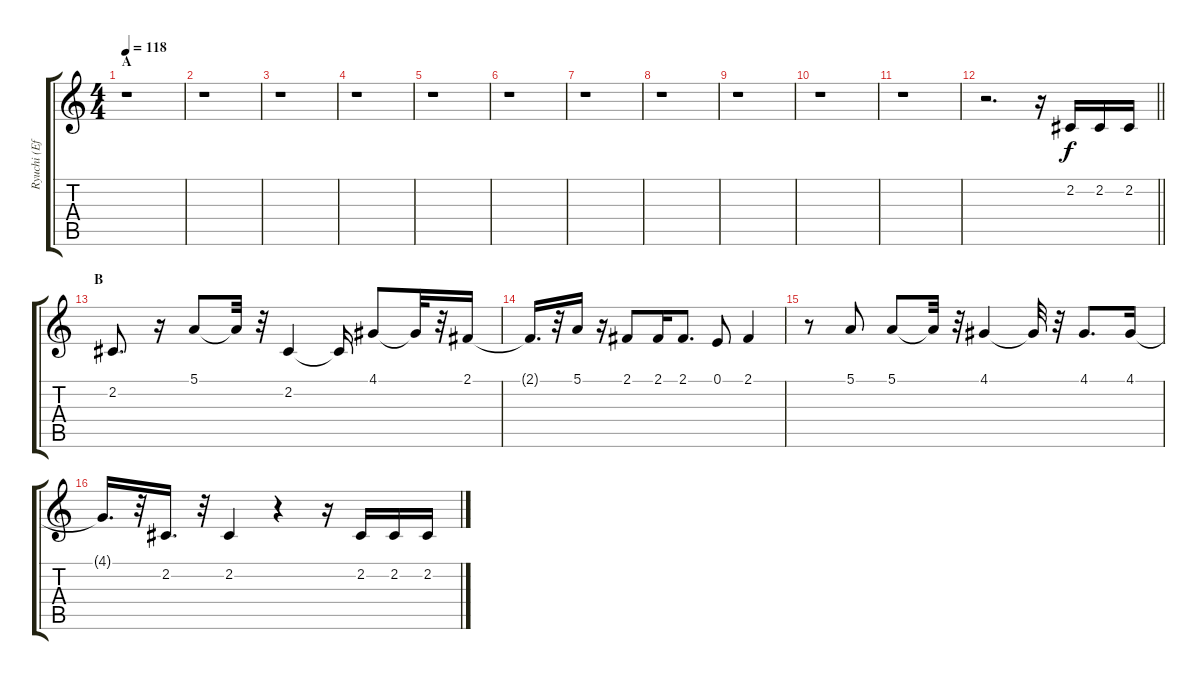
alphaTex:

\track ("Ryuchi (Effect)" "Ryuchi (Ef") {instrument synthbrass1}
\staff {score tabs}
\tuning (E4 B3 G3 D3 A2 E2) {hide}
\ts (4 4)
\section ("" "A")
\tempo 118
\clef g2
\ks c
r.1{dy f} |
r.1 |
r.1 |
r.1 |
r.1 |
r.1 |
r.1 |
r.1 |
r.1 |
r.1 |
r.1 |
\barLineRight lightlight
r.2{d} r.16 2.2.16 2.2.16 2.2.16 |
\section ("" "B")
2.2.8{d} r.16 5.1.8 5.1{t}.32 r.32 2.2.4 2.2{t}.16 4.1.8 4.1{t}.32 r.32 2.1.16 |
2.1{t}.16{d} r.32 5.1.16 r.16 2.1.8 2.1.16 2.1.8{d} 0.1.8 2.1.4 |
r.8 5.1.8 5.1.8 5.1{t}.32 r.32 4.1.4 4.1{t}.32 r.32 4.1.8{d} 4.1.16 |
4.1{t}.16{d} r.32 2.2.16{d} r.32 2.2.4 r.4 r.16 2.2.16 2.2.16 2.2.16
